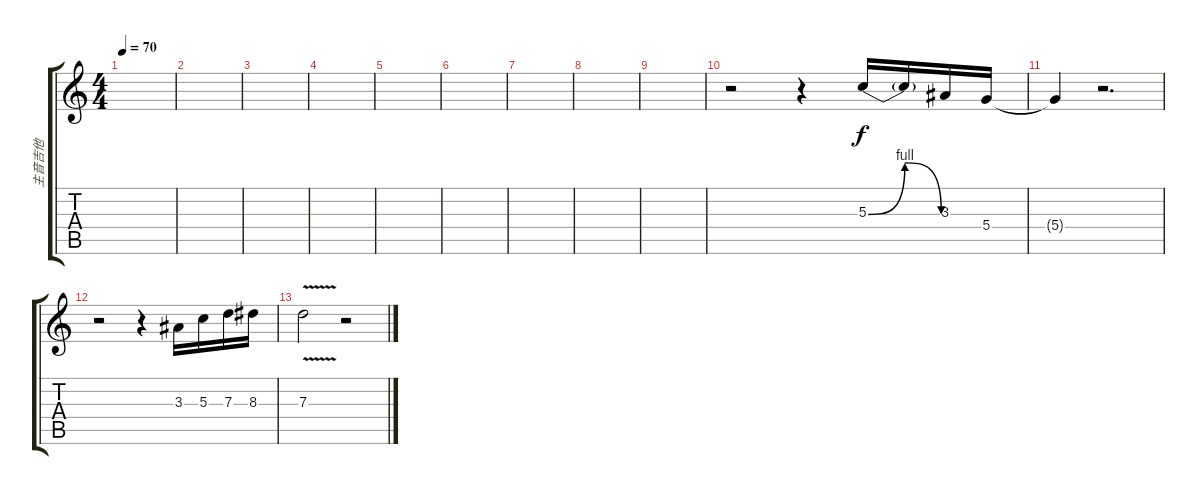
\track ("主音吉他" "主音吉他") {instrument distortionguitar}
\staff {score tabs}
\tuning (E4 B3 G3 D3 A2 E2) {hide}
\ts (4 4)
\tempo 70
\clef g2
\ks c
|
|
|
|
|
|
|
|
|
r.2 r.4 5.3{be (bendrelease 0 0 30 4 30 4 60 0)}.16 5.3{t}.16 3.3.16 5.4.16 |
5.4{t}.4 r.2{d} |
r.2 r.4 3.3.16 5.3.16 7.3.16 8.3.16 |
7.3{v}.2 r.2
